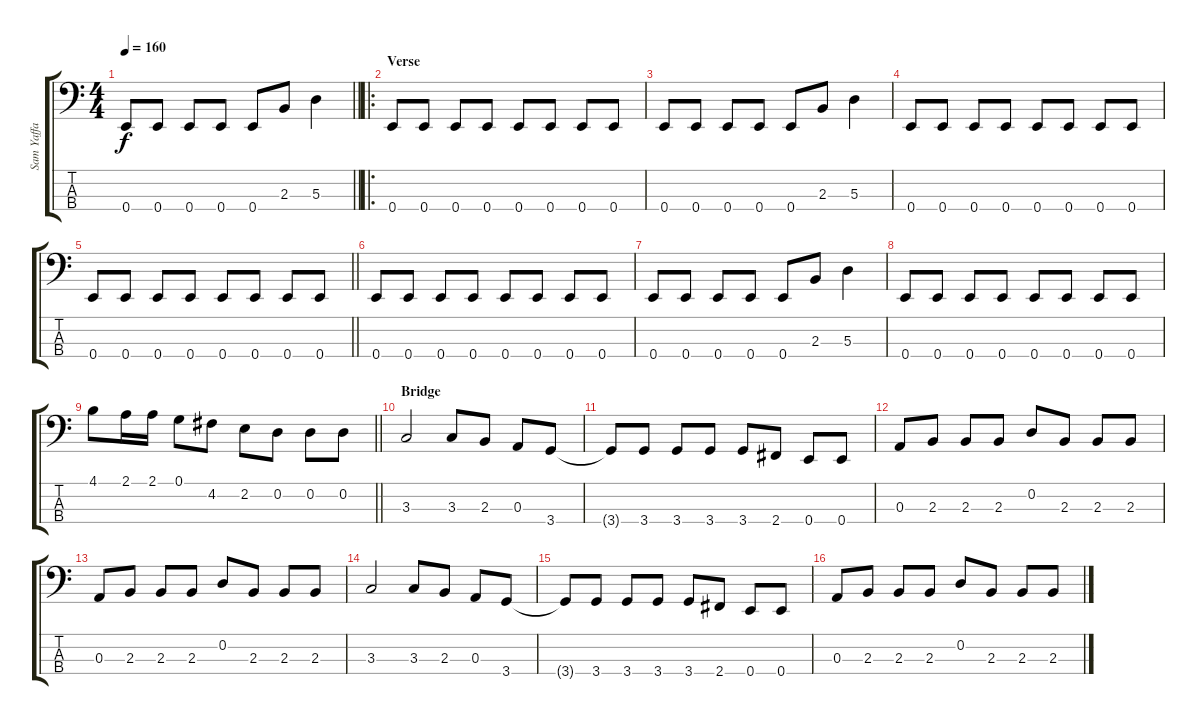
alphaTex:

\track ("Sam Yaffa" "Sam Yaffa") {instrument electricbasspick}
\staff {score tabs}
\tuning (G2 D2 A1 E1) {hide}
\ts (4 4)
\tempo 160
\clef f4
\barLineRight lightlight
\ks c
0.4.8{dy f} 0.4.8 0.4.8 0.4.8 0.4.8 2.3.8 5.3.4 |
\ro
\section ("" "Verse")
0.4.8 0.4.8 0.4.8 0.4.8 0.4.8 0.4.8 0.4.8 0.4.8 |
0.4.8 0.4.8 0.4.8 0.4.8 0.4.8 2.3.8 5.3.4 |
0.4.8 0.4.8 0.4.8 0.4.8 0.4.8 0.4.8 0.4.8 0.4.8 |
\barLineRight lightlight
0.4.8 0.4.8 0.4.8 0.4.8 0.4.8 0.4.8 0.4.8 0.4.8 |
0.4.8 0.4.8 0.4.8 0.4.8 0.4.8 0.4.8 0.4.8 0.4.8 |
0.4.8 0.4.8 0.4.8 0.4.8 0.4.8 2.3.8 5.3.4 |
0.4.8 0.4.8 0.4.8 0.4.8 0.4.8 0.4.8 0.4.8 0.4.8 |
\barLineRight lightlight
4.1.8 2.1.16 2.1.16 0.1.8 4.2.8 2.2.8 0.2.8 0.2.8 0.2.8 |
\section ("" "Bridge")
3.3.2 3.3.8 2.3.8 0.3.8 3.4.8 |
3.4{t}.8 3.4.8 3.4.8 3.4.8 3.4.8 2.4.8 0.4.8 0.4.8 |
0.3.8 2.3.8 2.3.8 2.3.8 0.2.8 2.3.8 2.3.8 2.3.8 |
0.3.8 2.3.8 2.3.8 2.3.8 0.2.8 2.3.8 2.3.8 2.3.8 |
3.3.2 3.3.8 2.3.8 0.3.8 3.4.8 |
3.4{t}.8 3.4.8 3.4.8 3.4.8 3.4.8 2.4.8 0.4.8 0.4.8 |
0.3.8 2.3.8 2.3.8 2.3.8 0.2.8 2.3.8 2.3.8 2.3.8
